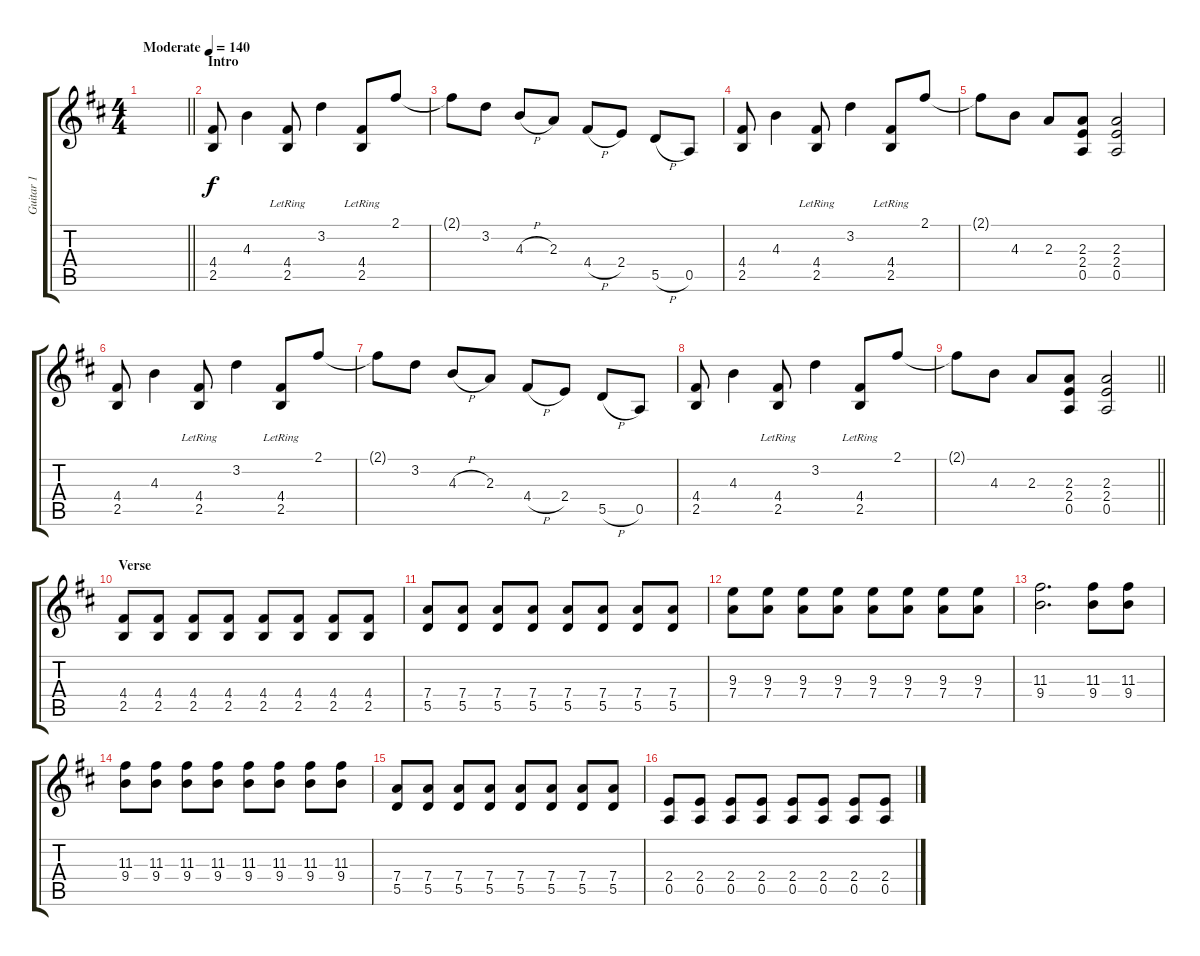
\track ("Guitar 1" "Guitar 1") {instrument overdrivenguitar}
\staff {score tabs}
\tuning (E4 B3 G3 D3 A2 E2) {hide}
\ts (4 4)
\tempo (140 "Moderate")
\clef g2
\barLineRight lightlight
\ks d
|
\section ("" "Intro")
(4.4 2.5).8 4.3.4 (4.4 2.5{lr}).8 3.2.4 (4.4{lr} 2.5{lr}).8 2.1.8 |
2.1{t}.8 3.2.8 4.3{h}.8 2.3.8 4.4{h}.8 2.4.8 5.5{h}.8 0.5.8 |
(4.4 2.5).8 4.3.4 (4.4{lr} 2.5{lr}).8 3.2.4 (4.4{lr} 2.5{lr}).8 2.1.8 |
2.1{t}.8 4.3.8 2.3.8 (2.3 2.4 0.5).8 (2.3 2.4 0.5).2 |
(4.4 2.5).8 4.3.4 (4.4 2.5{lr}).8 3.2.4 (4.4{lr} 2.5{lr}).8 2.1.8 |
2.1{t}.8 3.2.8 4.3{h}.8 2.3.8 4.4{h}.8 2.4.8 5.5{h}.8 0.5.8 |
(4.4 2.5).8 4.3.4 (4.4{lr} 2.5{lr}).8 3.2.4 (4.4{lr} 2.5{lr}).8 2.1.8 |
\barLineRight lightlight
2.1{t}.8 4.3.8 2.3.8 (2.3 2.4 0.5).8 (2.3 2.4 0.5).2 |
\section ("" "Verse")
(4.4 2.5).8 (4.4 2.5).8 (4.4 2.5).8 (4.4 2.5).8 (4.4 2.5).8 (4.4 2.5).8 (4.4 2.5).8 (4.4 2.5).8 |
(7.4 5.5).8 (7.4 5.5).8 (7.4 5.5).8 (7.4 5.5).8 (7.4 5.5).8 (7.4 5.5).8 (7.4 5.5).8 (7.4 5.5).8 |
(9.3 7.4).8 (9.3 7.4).8 (9.3 7.4).8 (9.3 7.4).8 (9.3 7.4).8 (9.3 7.4).8 (9.3 7.4).8 (9.3 7.4).8 |
(11.3 9.4).2{d} (11.3 9.4).8 (11.3 9.4).8 |
(11.3 9.4).8 (11.3 9.4).8 (11.3 9.4).8 (11.3 9.4).8 (11.3 9.4).8 (11.3 9.4).8 (11.3 9.4).8 (11.3 9.4).8 |
(7.4 5.5).8 (7.4 5.5).8 (7.4 5.5).8 (7.4 5.5).8 (7.4 5.5).8 (7.4 5.5).8 (7.4 5.5).8 (7.4 5.5).8 |
(2.4 0.5).8 (2.4 0.5).8 (2.4 0.5).8 (2.4 0.5).8 (2.4 0.5).8 (2.4 0.5).8 (2.4 0.5).8 (2.4 0.5).8
